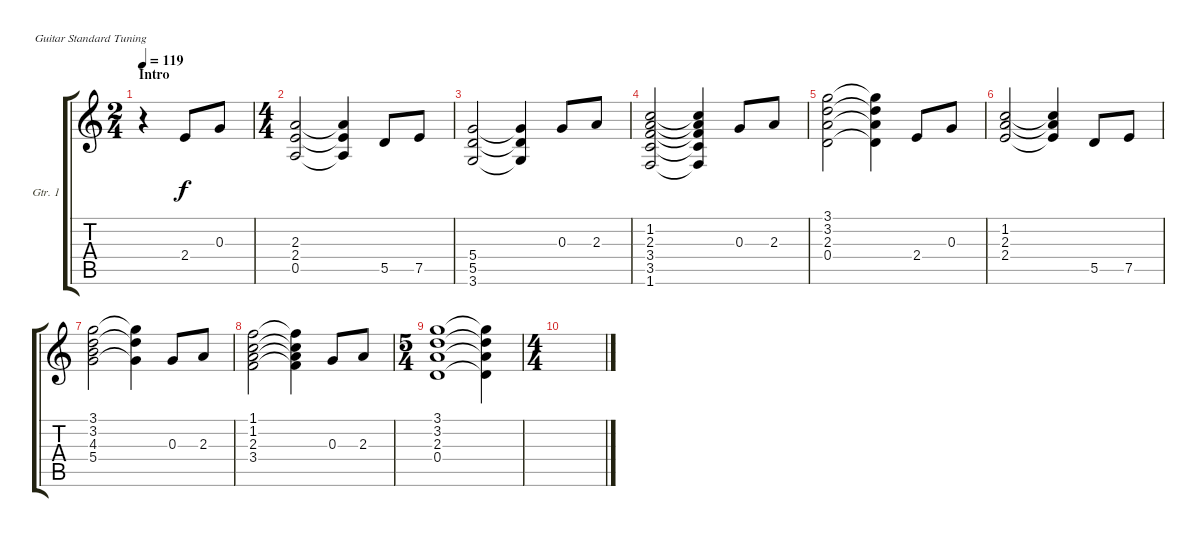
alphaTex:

\defaultSystemsLayout 4
\bracketExtendMode groupsimilarinstruments
\firstSystemTrackNameOrientation horizontal
\otherSystemsTrackNameOrientation horizontal
\track ("Guitar 1 w/ overdrive" "Gtr. 1") {instrument overdrivenguitar}
\staff {score tabs}
\tuning (E4 B3 G3 D3 A2 E2)
\ts (2 4)
\section ("" "Intro")
\tempo 119
\clef g2
\ks c
r.4{dy f instrument overdrivenguitar} 2.4.8 0.3.8 |
\ts (4 4)
(0.5 2.4 2.3).2 (2.4{t} 2.3{t} 0.5{t}).4 5.5.8 7.5.8 |
(3.6 5.5 5.4).2 (5.4{t} 5.5{t} 3.6{t}).4 0.3.8 2.3.8 |
(2.3 1.2 3.4 3.5 1.6).2 (2.3{t} 1.2{t} 3.4{t} 3.5{t} 1.6{t}).4 0.3.8 2.3.8 |
(0.4 2.3 3.2 3.1).2 (0.4{t} 2.3{t} 3.2{t} 3.1{t}).4 2.4.8 0.3.8 |
(2.4 2.3 1.2).2 (2.4{t} 2.3{t} 1.2{t}).4 5.5.8 7.5.8 |
(5.4 4.3 3.2 3.1).2 (5.4{t} 3.1{t} 3.2{t}).4 0.3.8 2.3.8 |
(2.3 1.2 3.4 1.1).2 (2.3{t} 1.2{t} 3.4{t} 1.1{t}).4 0.3.8 2.3.8 |
\ts (5 4)
(0.4 2.3 3.2 3.1).1 (0.4{t} 2.3{t} 3.2{t} 3.1{t}).4 |
\ts (4 4)
